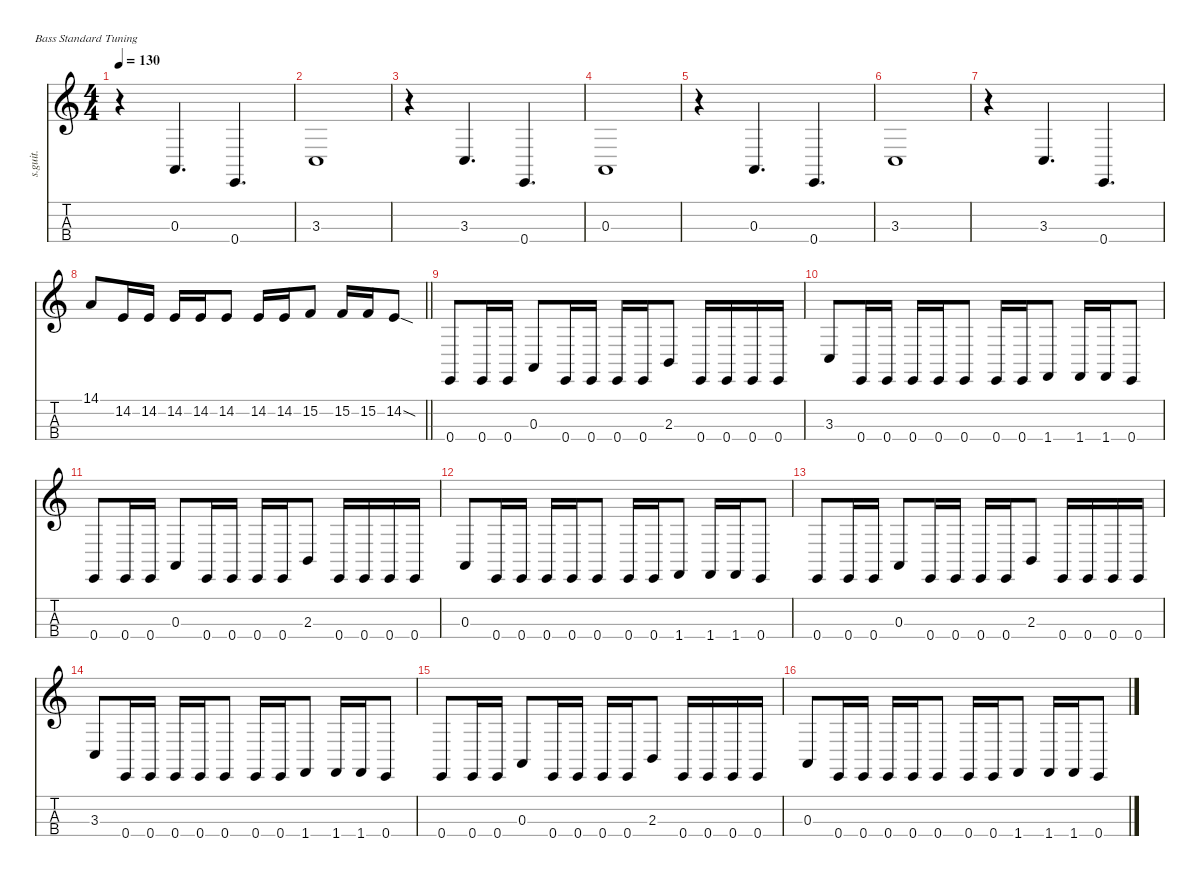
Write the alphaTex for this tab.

\defaultSystemsLayout 4
\hideDynamics
\bracketExtendMode nobrackets
\otherSystemsTrackNameOrientation horizontal
\track ("Cliff Burton (Bass)" "s.guit.") {instrument electricbassfinger}
\staff {score tabs}
\tuning (G2 D2 A1 E1)
\ts (4 4)
\tempo 130
\clef g2
\ks c
r.4{dy f beam Down} 0.3.4{d beam Up} 0.4.4{d beam Up} |
3.3.1{beam Up} |
r.4{beam Down} 3.3.4{d beam Up} 0.4.4{d beam Up} |
0.3.1{beam Up} |
r.4{beam Down} 0.3.4{d beam Up} 0.4.4{d beam Up} |
3.3.1{beam Up} |
r.4{beam Down} 3.3.4{d beam Up} 0.4.4{d beam Up} |
\barLineRight lightlight
14.1.8{instrument overdrivenguitar beam Up} 14.2.16{beam Up} 14.2.16{beam Up} 14.2.16{beam Up} 14.2.16{beam Up} 14.2.8{beam Up} 14.2.16{beam Up} 14.2.16{beam Up} 15.2.8{beam Up} 15.2.16{beam Up} 15.2.16{beam Up} 14.2{sod}.8{beam Up} |
0.4.8{instrument electricbassfinger beam Up} 0.4.16{beam Up} 0.4.16{beam Up} 0.3.8{beam Up} 0.4.16{beam Up} 0.4.16{beam Up} 0.4.16{beam Up} 0.4.16{beam Up} 2.3.8{beam Up} 0.4.16{beam Up} 0.4.16{beam Up} 0.4.16{beam Up} 0.4.16{beam Up} |
3.3.8{beam Up} 0.4.16{beam Up} 0.4.16{beam Up} 0.4.16{beam Up} 0.4.16{beam Up} 0.4.8{beam Up} 0.4.16{beam Up} 0.4.16{beam Up} 1.4.8{beam Up} 1.4.16{beam Up} 1.4.16{beam Up} 0.4.8{beam Up} |
0.4.8{beam Up} 0.4.16{beam Up} 0.4.16{beam Up} 0.3.8{beam Up} 0.4.16{beam Up} 0.4.16{beam Up} 0.4.16{beam Up} 0.4.16{beam Up} 2.3.8{beam Up} 0.4.16{beam Up} 0.4.16{beam Up} 0.4.16{beam Up} 0.4.16{beam Up} |
0.3.8{beam Up} 0.4.16{beam Up} 0.4.16{beam Up} 0.4.16{beam Up} 0.4.16{beam Up} 0.4.8{beam Up} 0.4.16{beam Up} 0.4.16{beam Up} 1.4.8{beam Up} 1.4.16{beam Up} 1.4.16{beam Up} 0.4.8{beam Up} |
0.4.8{beam Up} 0.4.16{beam Up} 0.4.16{beam Up} 0.3.8{beam Up} 0.4.16{beam Up} 0.4.16{beam Up} 0.4.16{beam Up} 0.4.16{beam Up} 2.3.8{beam Up} 0.4.16{beam Up} 0.4.16{beam Up} 0.4.16{beam Up} 0.4.16{beam Up} |
3.3.8{beam Up} 0.4.16{beam Up} 0.4.16{beam Up} 0.4.16{beam Up} 0.4.16{beam Up} 0.4.8{beam Up} 0.4.16{beam Up} 0.4.16{beam Up} 1.4.8{beam Up} 1.4.16{beam Up} 1.4.16{beam Up} 0.4.8{beam Up} |
0.4.8{beam Up} 0.4.16{beam Up} 0.4.16{beam Up} 0.3.8{beam Up} 0.4.16{beam Up} 0.4.16{beam Up} 0.4.16{beam Up} 0.4.16{beam Up} 2.3.8{beam Up} 0.4.16{beam Up} 0.4.16{beam Up} 0.4.16{beam Up} 0.4.16{beam Up} |
0.3.8{beam Up} 0.4.16{beam Up} 0.4.16{beam Up} 0.4.16{beam Up} 0.4.16{beam Up} 0.4.8{beam Up} 0.4.16{beam Up} 0.4.16{beam Up} 1.4.8{beam Up} 1.4.16{beam Up} 1.4.16{beam Up} 0.4.8{beam Up}
